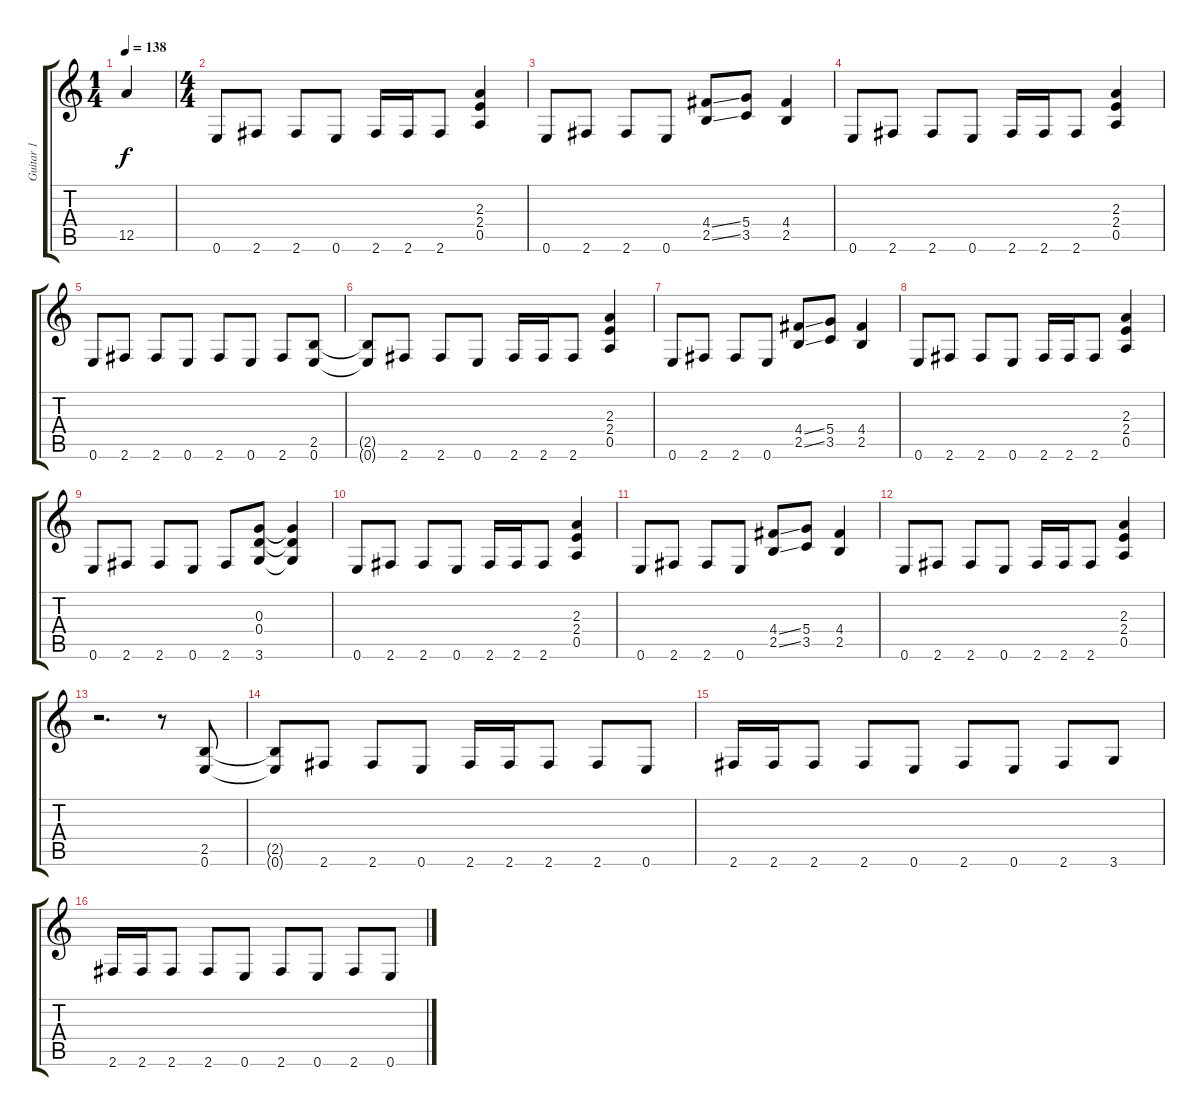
\track ("Guitar 1" "Guitar 1") {instrument overdrivenguitar}
\staff {score tabs}
\tuning (E4 B3 G3 D3 A2 E2) {hide}
\ts (1 4)
\tempo 138
\clef g2
\ks c
12.5.4{dy f instrument overdrivenguitar} |
\ts (4 4)
0.6.8 2.6.8 2.6.8 0.6.8 2.6.16 2.6.16 2.6.8 (2.3 2.4 0.5).4 |
0.6.8 2.6.8 2.6.8 0.6.8 (4.4{ss} 2.5{ss}).8 (5.4 3.5).8 (4.4 2.5).4 |
0.6.8 2.6.8 2.6.8 0.6.8 2.6.16 2.6.16 2.6.8 (2.3 2.4 0.5).4 |
0.6.8 2.6.8 2.6.8 0.6.8 2.6.8 0.6.8 2.6.8 (2.5 0.6).8 |
(2.5{t} 0.6{t}).8 2.6.8 2.6.8 0.6.8 2.6.16 2.6.16 2.6.8 (2.3 2.4 0.5).4 |
0.6.8 2.6.8 2.6.8 0.6.8 (4.4{ss} 2.5{ss}).8 (5.4 3.5).8 (4.4 2.5).4 |
0.6.8 2.6.8 2.6.8 0.6.8 2.6.16 2.6.16 2.6.8 (2.3 2.4 0.5).4 |
0.6.8 2.6.8 2.6.8 0.6.8 2.6.8 (0.3 0.4 3.6).8 (0.3{t} 0.4{t} 3.6{t}).4 |
0.6.8 2.6.8 2.6.8 0.6.8 2.6.16 2.6.16 2.6.8 (2.3 2.4 0.5).4 |
0.6.8 2.6.8 2.6.8 0.6.8 (4.4{ss} 2.5{ss}).8 (5.4 3.5).8 (4.4 2.5).4 |
0.6.8 2.6.8 2.6.8 0.6.8 2.6.16 2.6.16 2.6.8 (2.3 2.4 0.5).4 |
r.2{d} r.8 (2.5 0.6).8 |
(2.5{t} 0.6{t}).8 2.6.8 2.6.8 0.6.8 2.6.16 2.6.16 2.6.8 2.6.8 0.6.8 |
2.6.16 2.6.16 2.6.8 2.6.8 0.6.8 2.6.8 0.6.8 2.6.8 3.6.8 |
2.6.16 2.6.16 2.6.8 2.6.8 0.6.8 2.6.8 0.6.8 2.6.8 0.6.8
